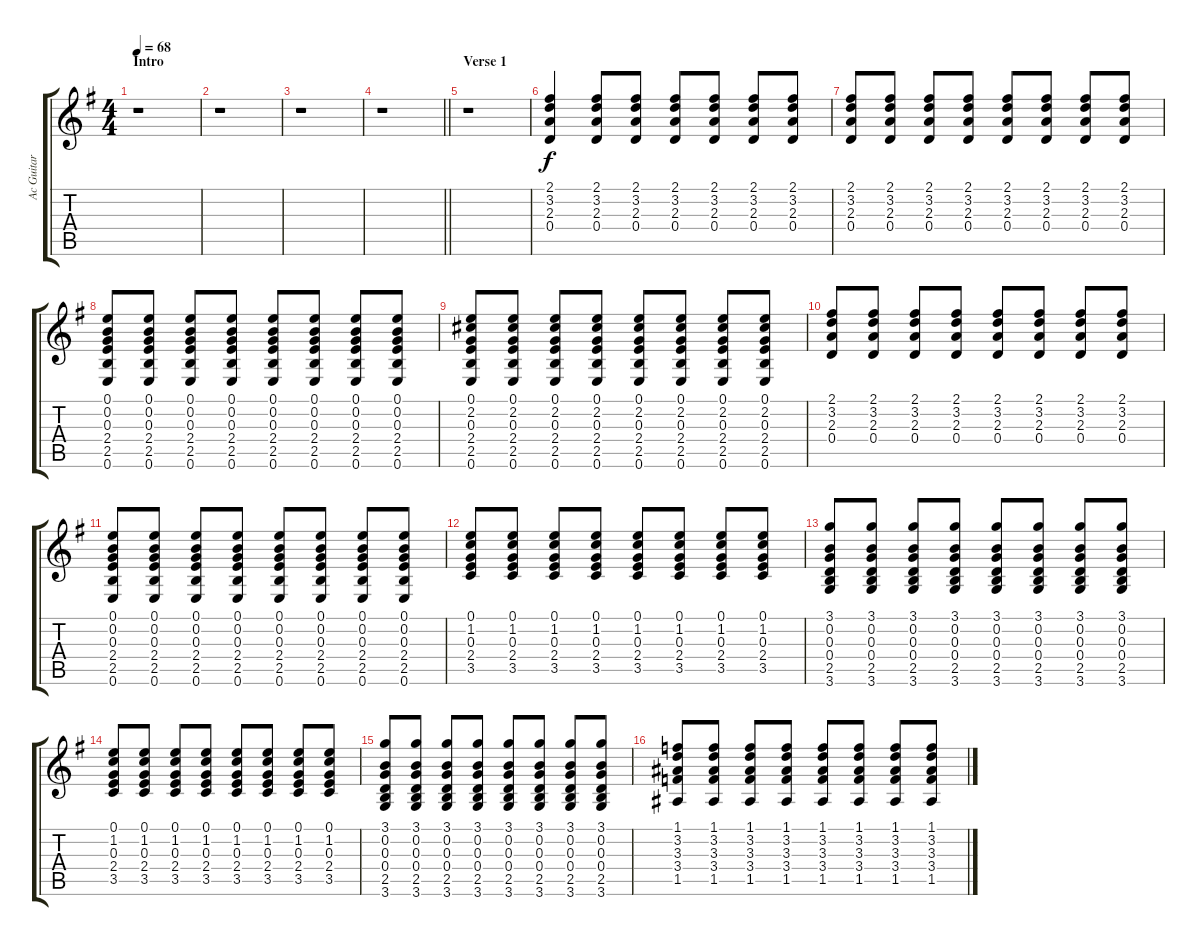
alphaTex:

\track ("Ac Guitar" "Ac Guitar") {instrument acousticguitarsteel}
\staff {score tabs}
\tuning (E4 B3 G3 D3 A2 E2) {hide}
\ts (4 4)
\section ("" "Intro")
\tempo 68
\clef g2
\ks g
r.1{dy f instrument acousticguitarsteel} |
r.1 |
r.1 |
\barLineRight lightlight
r.1 |
\section ("" "Verse 1")
r.1 |
(2.1 3.2 2.3 0.4).4 (2.1 3.2 2.3 0.4).8 (2.1 3.2 2.3 0.4).8 (2.1 3.2 2.3 0.4).8 (2.1 3.2 2.3 0.4).8 (2.1 3.2 2.3 0.4).8 (2.1 3.2 2.3 0.4).8 |
(2.1 3.2 2.3 0.4).8 (2.1 3.2 2.3 0.4).8 (2.1 3.2 2.3 0.4).8 (2.1 3.2 2.3 0.4).8 (2.1 3.2 2.3 0.4).8 (2.1 3.2 2.3 0.4).8 (2.1 3.2 2.3 0.4).8 (2.1 3.2 2.3 0.4).8 |
(0.1 0.2 0.3 2.4 2.5 0.6).8 (0.1 0.2 0.3 2.4 2.5 0.6).8 (0.1 0.2 0.3 2.4 2.5 0.6).8 (0.1 0.2 0.3 2.4 2.5 0.6).8 (0.1 0.2 0.3 2.4 2.5 0.6).8 (0.1 0.2 0.3 2.4 2.5 0.6).8 (0.1 0.2 0.3 2.4 2.5 0.6).8 (0.1 0.2 0.3 2.4 2.5 0.6).8 |
(0.1 2.2 0.3 2.4 2.5 0.6).8 (0.1 2.2 0.3 2.4 2.5 0.6).8 (0.1 2.2 0.3 2.4 2.5 0.6).8 (0.1 2.2 0.3 2.4 2.5 0.6).8 (0.1 2.2 0.3 2.4 2.5 0.6).8 (0.1 2.2 0.3 2.4 2.5 0.6).8 (0.1 2.2 0.3 2.4 2.5 0.6).8 (0.1 2.2 0.3 2.4 2.5 0.6).8 |
(2.1 3.2 2.3 0.4).8 (2.1 3.2 2.3 0.4).8 (2.1 3.2 2.3 0.4).8 (2.1 3.2 2.3 0.4).8 (2.1 3.2 2.3 0.4).8 (2.1 3.2 2.3 0.4).8 (2.1 3.2 2.3 0.4).8 (2.1 3.2 2.3 0.4).8 |
(0.1 0.2 0.3 2.4 2.5 0.6).8 (0.1 0.2 0.3 2.4 2.5 0.6).8 (0.1 0.2 0.3 2.4 2.5 0.6).8 (0.1 0.2 0.3 2.4 2.5 0.6).8 (0.1 0.2 0.3 2.4 2.5 0.6).8 (0.1 0.2 0.3 2.4 2.5 0.6).8 (0.1 0.2 0.3 2.4 2.5 0.6).8 (0.1 0.2 0.3 2.4 2.5 0.6).8 |
(0.1 1.2 0.3 2.4 3.5).8 (0.1 1.2 0.3 2.4 3.5).8 (0.1 1.2 0.3 2.4 3.5).8 (0.1 1.2 0.3 2.4 3.5).8 (0.1 1.2 0.3 2.4 3.5).8 (0.1 1.2 0.3 2.4 3.5).8 (0.1 1.2 0.3 2.4 3.5).8 (0.1 1.2 0.3 2.4 3.5).8 |
(3.1 0.2 0.3 0.4 2.5 3.6).8 (3.1 0.2 0.3 0.4 2.5 3.6).8 (3.1 0.2 0.3 0.4 2.5 3.6).8 (3.1 0.2 0.3 0.4 2.5 3.6).8 (3.1 0.2 0.3 0.4 2.5 3.6).8 (3.1 0.2 0.3 0.4 2.5 3.6).8 (3.1 0.2 0.3 0.4 2.5 3.6).8 (3.1 0.2 0.3 0.4 2.5 3.6).8 |
(0.1 1.2 0.3 2.4 3.5).8 (0.1 1.2 0.3 2.4 3.5).8 (0.1 1.2 0.3 2.4 3.5).8 (0.1 1.2 0.3 2.4 3.5).8 (0.1 1.2 0.3 2.4 3.5).8 (0.1 1.2 0.3 2.4 3.5).8 (0.1 1.2 0.3 2.4 3.5).8 (0.1 1.2 0.3 2.4 3.5).8 |
(3.1 0.2 0.3 0.4 2.5 3.6).8 (3.1 0.2 0.3 0.4 2.5 3.6).8 (3.1 0.2 0.3 0.4 2.5 3.6).8 (3.1 0.2 0.3 0.4 2.5 3.6).8 (3.1 0.2 0.3 0.4 2.5 3.6).8 (3.1 0.2 0.3 0.4 2.5 3.6).8 (3.1 0.2 0.3 0.4 2.5 3.6).8 (3.1 0.2 0.3 0.4 2.5 3.6).8 |
(1.1 3.2 3.3 3.4 1.5).8 (1.1 3.2 3.3 3.4 1.5).8 (1.1 3.2 3.3 3.4 1.5).8 (1.1 3.2 3.3 3.4 1.5).8 (1.1 3.2 3.3 3.4 1.5).8 (1.1 3.2 3.3 3.4 1.5).8 (1.1 3.2 3.3 3.4 1.5).8 (1.1 3.2 3.3 3.4 1.5).8
